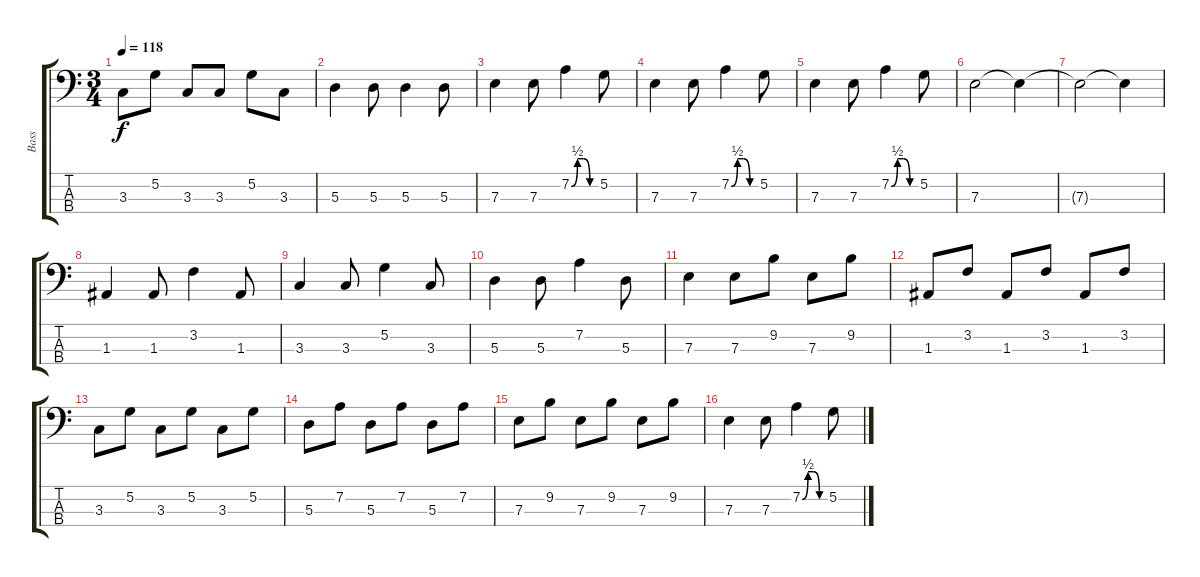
\track ("Bass" "Bass") {instrument electricbassfinger}
\staff {score tabs}
\tuning (G2 D2 A1 E1) {hide}
\ts (3 4)
\tempo 118
\clef f4
\ks c
3.3.8{dy f} 5.2.8 3.3.8 3.3.8 5.2.8 3.3.8 |
5.3.4 5.3.8 5.3.4 5.3.8 |
7.3.4 7.3.8 7.2{be (custom 0 0 15 2 30 2 45 0 60 0)}.4 5.2.8 |
7.3.4 7.3.8 7.2{be (custom 0 0 15 2 30 2 45 0 60 0)}.4 5.2.8 |
7.3.4 7.3.8 7.2{be (custom 0 0 15 2 30 2 45 0 60 0)}.4 5.2.8 |
7.3.2 7.3{t}.4 |
7.3{t}.2 7.3{t}.4 |
1.3.4 1.3.8 3.2.4 1.3.8 |
3.3.4 3.3.8 5.2.4 3.3.8 |
5.3.4 5.3.8 7.2.4 5.3.8 |
7.3.4 7.3.8 9.2.8 7.3.8 9.2.8 |
1.3.8 3.2.8 1.3.8 3.2.8 1.3.8 3.2.8 |
3.3.8 5.2.8 3.3.8 5.2.8 3.3.8 5.2.8 |
5.3.8 7.2.8 5.3.8 7.2.8 5.3.8 7.2.8 |
7.3.8 9.2.8 7.3.8 9.2.8 7.3.8 9.2.8 |
7.3.4 7.3.8 7.2{be (custom 0 0 15 2 30 2 45 0 60 0)}.4 5.2.8
